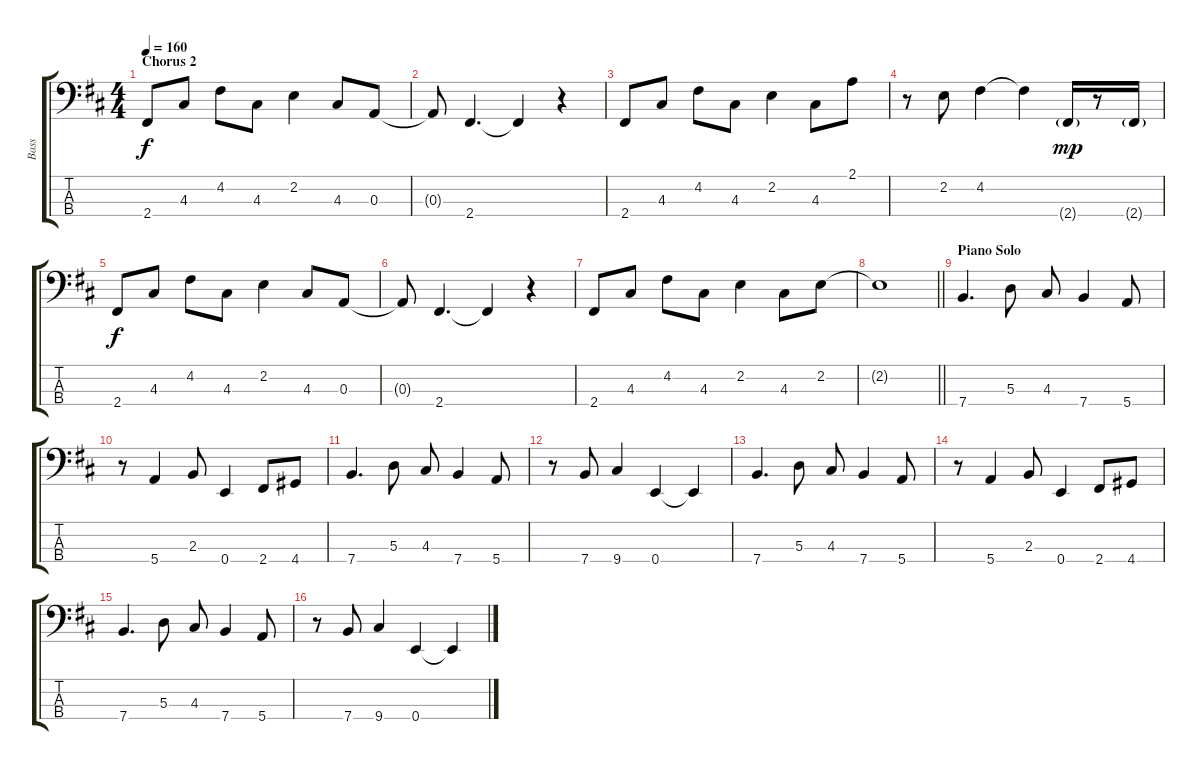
\track ("Bass" "Bass") {instrument electricbasspick}
\staff {score tabs}
\tuning (G2 D2 A1 E1) {hide}
\ts (4 4)
\section ("" "Chorus 2")
\tempo 160
\clef f4
\ks d
2.4.8{dy f} 4.3.8 4.2.8 4.3.8 2.2.4 4.3.8 0.3.8 |
0.3{t}.8 2.4.4{d} 2.4{t}.4 r.4 |
2.4.8 4.3.8 4.2.8 4.3.8 2.2.4 4.3.8 2.1.8 |
r.8 2.2.8 4.2.4 4.2{t}.4 2.4{g}.16{dy mp} r.8 2.4{g}.16 |
2.4.8{dy f} 4.3.8 4.2.8 4.3.8 2.2.4 4.3.8 0.3.8 |
0.3{t}.8 2.4.4{d} 2.4{t}.4 r.4 |
2.4.8 4.3.8 4.2.8 4.3.8 2.2.4 4.3.8 2.2.8 |
\barLineRight lightlight
2.2{t}.1 |
\section ("" "Piano Solo")
7.4.4{d} 5.3.8 4.3.8 7.4.4 5.4.8 |
r.8 5.4.4 2.3.8 0.4.4 2.4.8 4.4.8 |
7.4.4{d} 5.3.8 4.3.8 7.4.4 5.4.8 |
r.8 7.4.8 9.4.4 0.4.4 0.4{t}.4 |
7.4.4{d} 5.3.8 4.3.8 7.4.4 5.4.8 |
r.8 5.4.4 2.3.8 0.4.4 2.4.8 4.4.8 |
7.4.4{d} 5.3.8 4.3.8 7.4.4 5.4.8 |
r.8 7.4.8 9.4.4 0.4.4 0.4{t}.4
